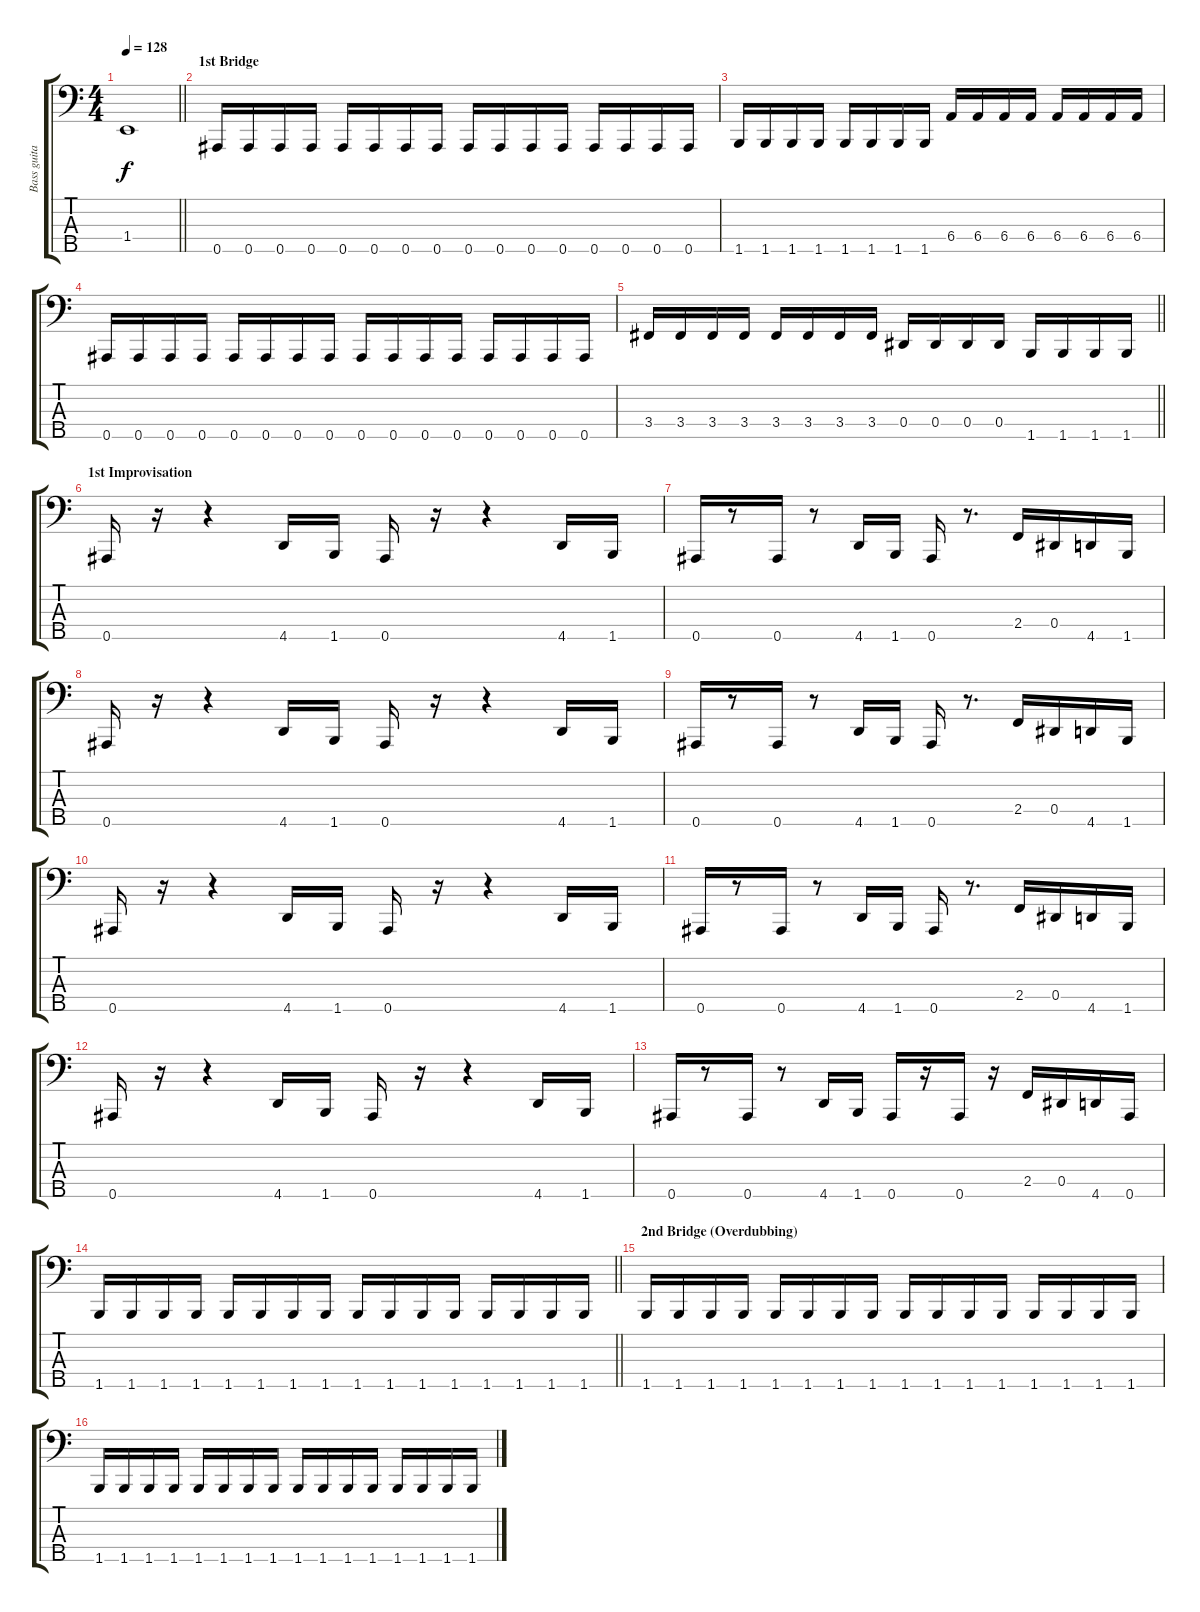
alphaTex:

\track ("Bass guitar" "Bass guita") {instrument electricbassfinger}
\staff {score tabs}
\tuning (Gb2 Db2 Ab1 Eb1 Bb0) {hide}
\ts (4 4)
\tempo 128
\clef f4
\barLineRight lightlight
\ks c
1.4{t}.1{dy f} |
\section ("" "1st Bridge")
0.5.16 0.5.16 0.5.16 0.5.16 0.5.16 0.5.16 0.5.16 0.5.16 0.5.16 0.5.16 0.5.16 0.5.16 0.5.16 0.5.16 0.5.16 0.5.16 |
1.5.16 1.5.16 1.5.16 1.5.16 1.5.16 1.5.16 1.5.16 1.5.16 6.4.16 6.4.16 6.4.16 6.4.16 6.4.16 6.4.16 6.4.16 6.4.16 |
0.5.16 0.5.16 0.5.16 0.5.16 0.5.16 0.5.16 0.5.16 0.5.16 0.5.16 0.5.16 0.5.16 0.5.16 0.5.16 0.5.16 0.5.16 0.5.16 |
\barLineRight lightlight
3.4.16 3.4.16 3.4.16 3.4.16 3.4.16 3.4.16 3.4.16 3.4.16 0.4.16 0.4.16 0.4.16 0.4.16 1.5.16 1.5.16 1.5.16 1.5.16 |
\section ("" "1st Improvisation")
0.5.16 r.16 r.4 4.5.16 1.5.16 0.5.16 r.16 r.4 4.5.16 1.5.16 |
0.5.16 r.8 0.5.16 r.8 4.5.16 1.5.16 0.5.16 r.8{d} 2.4.16 0.4.16 4.5.16 1.5.16 |
0.5.16 r.16 r.4 4.5.16 1.5.16 0.5.16 r.16 r.4 4.5.16 1.5.16 |
0.5.16 r.8 0.5.16 r.8 4.5.16 1.5.16 0.5.16 r.8{d} 2.4.16 0.4.16 4.5.16 1.5.16 |
0.5.16 r.16 r.4 4.5.16 1.5.16 0.5.16 r.16 r.4 4.5.16 1.5.16 |
0.5.16 r.8 0.5.16 r.8 4.5.16 1.5.16 0.5.16 r.8{d} 2.4.16 0.4.16 4.5.16 1.5.16 |
0.5.16 r.16 r.4 4.5.16 1.5.16 0.5.16 r.16 r.4 4.5.16 1.5.16 |
0.5.16 r.8 0.5.16 r.8 4.5.16 1.5.16 0.5.16 r.16 0.5.16 r.16 2.4.16 0.4.16 4.5.16 0.5.16 |
\barLineRight lightlight
1.5.16 1.5.16 1.5.16 1.5.16 1.5.16 1.5.16 1.5.16 1.5.16 1.5.16 1.5.16 1.5.16 1.5.16 1.5.16 1.5.16 1.5.16 1.5.16 |
\section ("" "2nd Bridge (Overdubbing)")
1.5.16 1.5.16 1.5.16 1.5.16 1.5.16 1.5.16 1.5.16 1.5.16 1.5.16 1.5.16 1.5.16 1.5.16 1.5.16 1.5.16 1.5.16 1.5.16 |
1.5.16 1.5.16 1.5.16 1.5.16 1.5.16 1.5.16 1.5.16 1.5.16 1.5.16 1.5.16 1.5.16 1.5.16 1.5.16 1.5.16 1.5.16 1.5.16
